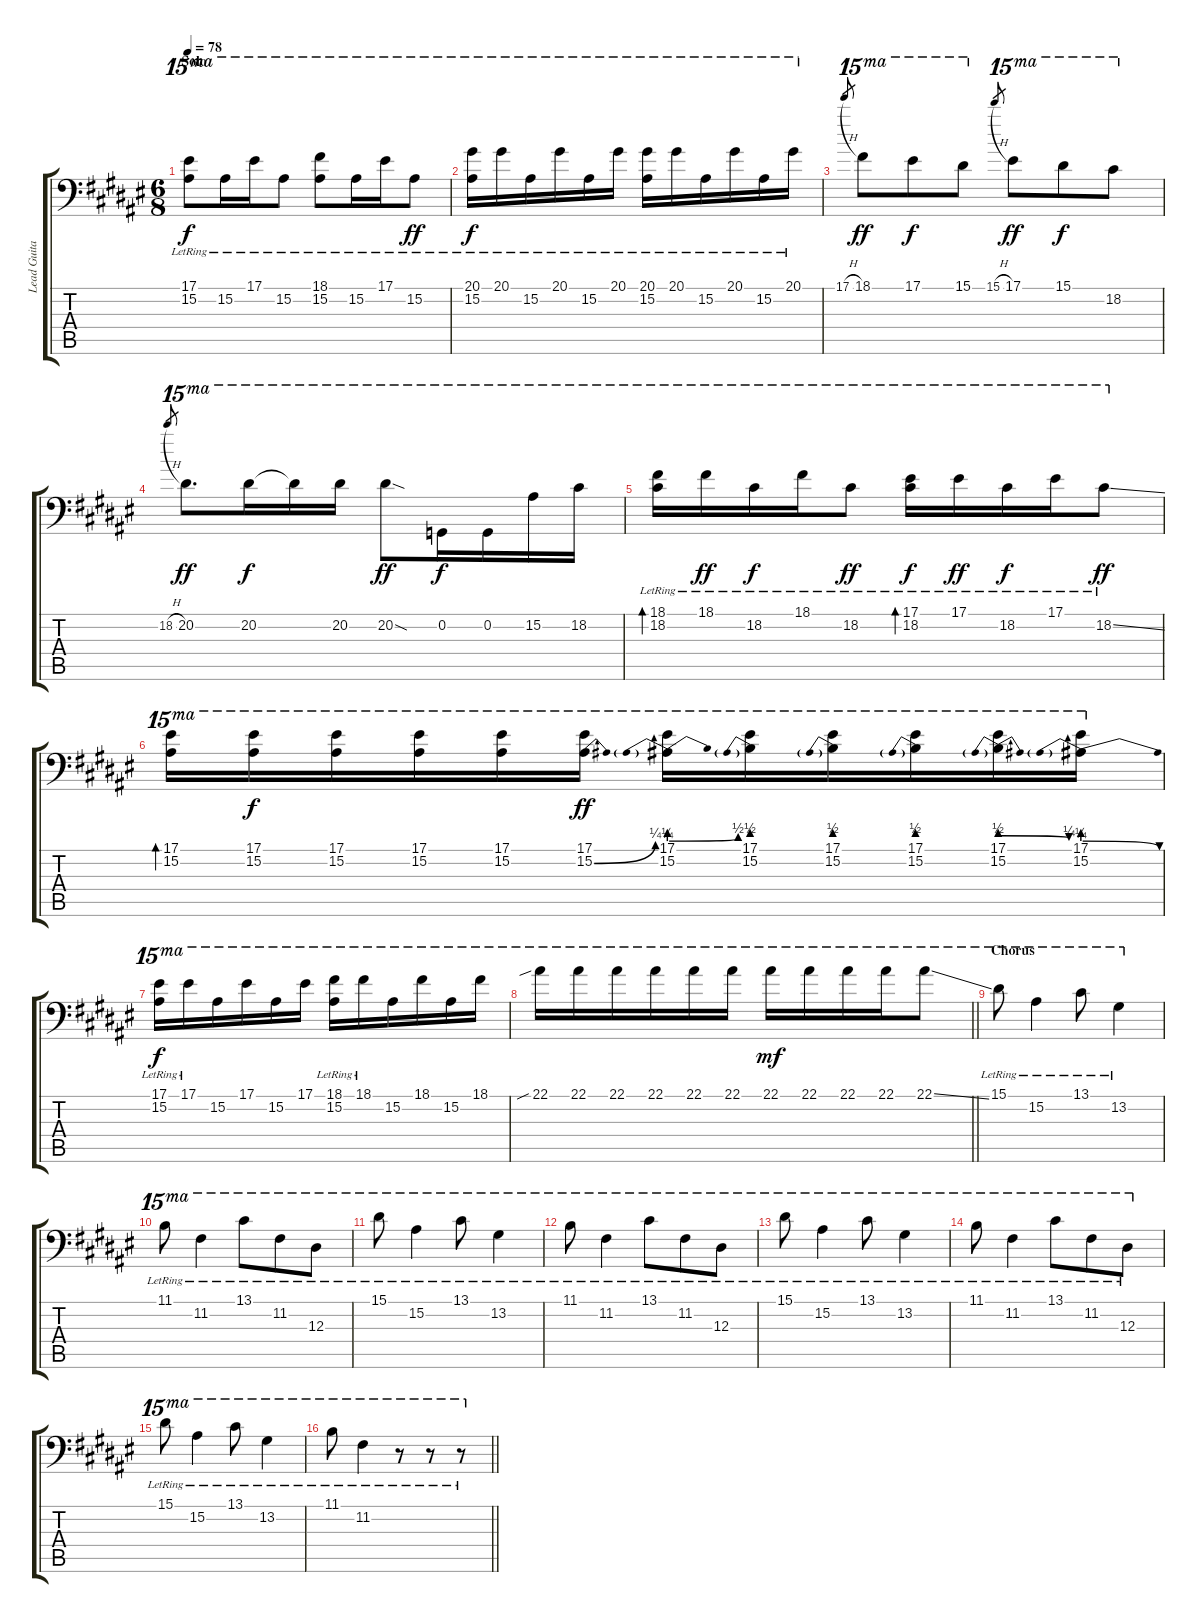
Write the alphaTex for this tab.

\track ("Lead Guitar" "Lead Guita") {instrument distortionguitar}
\staff {score tabs}
\tuning (C4 G3 Eb3 Bb2 F2 Bb1) {hide}
\ts (6 8)
\section ("" "Solo")
\tempo 78
\clef f4
\ks d#minor
(17.1{lr} 15.2{lr}).8{ot 15ma dy f balance 8} 15.2{lr}.16{ot 15ma} 17.1{lr}.16{ot 15ma} 15.2{lr}.8{ot 15ma} (18.1{lr} 15.2{lr}).8{ot 15ma} 15.2{lr}.16{ot 15ma} 17.1{lr}.16{ot 15ma} 15.2{lr}.8{ot 15ma dy ff} |
(20.1{lr} 15.2{lr}).16{ot 15ma dy f} 20.1{lr}.16{ot 15ma} 15.2{lr}.16{ot 15ma} 20.1{lr}.16{ot 15ma} 15.2{lr}.16{ot 15ma} 20.1{lr}.16{ot 15ma} (20.1{lr} 15.2{lr}).16{ot 15ma} 20.1{lr}.16{ot 15ma} 15.2{lr}.16{ot 15ma} 20.1{lr}.16{ot 15ma} 15.2{lr}.16{ot 15ma} 20.1{lr}.16{ot 15ma} |
17.1{h}.8{gr} 18.1.8{ot 15ma dy ff} 17.1.8{ot 15ma dy f} 15.1.8{ot 15ma} 15.1{h}.8{gr} 17.1.8{ot 15ma dy ff} 15.1.8{ot 15ma dy f} 18.2.8{ot 15ma} |
18.2{h}.8{gr} 20.2.8{d ot 15ma dy ff} 20.2.16{ot 15ma dy f} 20.2{t}.16{ot 15ma} 20.2.16{ot 15ma} 20.2{sod}.8{ot 15ma dy ff} 0.2.16{ot 15ma dy f} 0.2.16{ot 15ma} 15.2.16{ot 15ma} 18.2.16{ot 15ma} |
(18.1{lr} 18.2{lr}).16{bd 240 ot 15ma} 18.1{lr}.16{ot 15ma dy ff} 18.2{lr}.16{ot 15ma dy f} 18.1{lr}.16{ot 15ma} 18.2{lr}.8{ot 15ma dy ff} (17.1{lr} 18.2{lr}).16{bd 240 ot 15ma dy f} 17.1{lr}.16{ot 15ma dy ff} 18.2{lr}.16{ot 15ma dy f} 17.1{lr}.16{ot 15ma} 18.2{ss lr}.8{ot 15ma dy ff} |
(17.1 15.2).16{bd 240 ot 15ma} (17.1 15.2).16{ot 15ma dy f} (17.1 15.2).16{ot 15ma} (17.1 15.2).16{ot 15ma} (17.1 15.2).16{ot 15ma} (17.1 15.2{be (bend 0 0 60 1)}).16{ot 15ma dy ff} (17.1 15.2{be (prebendbend 0 1 60 2)}).16{ot 15ma} (17.1 15.2{be (prebend 0 2 60 2)}).16{ot 15ma} (17.1 15.2{be (prebend 0 2 60 2)}).16{ot 15ma} (17.1 15.2{be (prebend 0 2 60 2)}).16{ot 15ma} (17.1 15.2{be (prebendrelease 0 2 60 1)}).16{ot 15ma} (17.1 15.2{be (prebendrelease 0 1 60 0)}).16{ot 15ma} |
(17.1{lr} 15.2{lr}).16{ot 15ma dy f} 17.1{lr}.16{ot 15ma} 15.2.16{ot 15ma} 17.1.16{ot 15ma} 15.2.16{ot 15ma} 17.1.16{ot 15ma} (18.1{lr} 15.2{lr}).16{ot 15ma} 18.1{lr}.16{ot 15ma} 15.2.16{ot 15ma} 18.1.16{ot 15ma} 15.2.16{ot 15ma} 18.1.16{ot 15ma} |
\barLineRight lightlight
22.1{sib}.16{ot 15ma} 22.1.16{ot 15ma} 22.1.16{ot 15ma} 22.1.16{ot 15ma} 22.1.16{ot 15ma} 22.1.16{ot 15ma} 22.1.16{ot 15ma dy mf} 22.1.16{ot 15ma} 22.1.16{ot 15ma} 22.1.16{ot 15ma} 22.1{ss}.8{ot 15ma} |
\section ("" "Chorus")
15.1{lr}.8{ot 15ma volume 9} 15.2{lr}.4{ot 15ma} 13.1{lr}.8{ot 15ma} 13.2{lr}.4{ot 15ma} |
11.1{lr}.8{ot 15ma} 11.2{lr}.4{ot 15ma} 13.1{lr}.8{ot 15ma} 11.2{lr}.8{ot 15ma} 12.3{lr}.8{ot 15ma} |
15.1{lr}.8{ot 15ma} 15.2{lr}.4{ot 15ma} 13.1{lr}.8{ot 15ma} 13.2{lr}.4{ot 15ma} |
11.1{lr}.8{ot 15ma} 11.2{lr}.4{ot 15ma} 13.1{lr}.8{ot 15ma} 11.2{lr}.8{ot 15ma} 12.3{lr}.8{ot 15ma} |
15.1{lr}.8{ot 15ma} 15.2{lr}.4{ot 15ma} 13.1{lr}.8{ot 15ma} 13.2{lr}.4{ot 15ma} |
11.1{lr}.8{ot 15ma} 11.2{lr}.4{ot 15ma} 13.1{lr}.8{ot 15ma} 11.2{lr}.8{ot 15ma} 12.3{lr}.8{ot 15ma} |
15.1{lr}.8{ot 15ma} 15.2{lr}.4{ot 15ma} 13.1{lr}.8{ot 15ma} 13.2{lr}.4{ot 15ma} |
\barLineRight lightlight
11.1{lr}.8{ot 15ma} 11.2{lr}.4{ot 15ma} r.8{ot 15ma} r.8{ot 15ma} r.8{ot 15ma}
